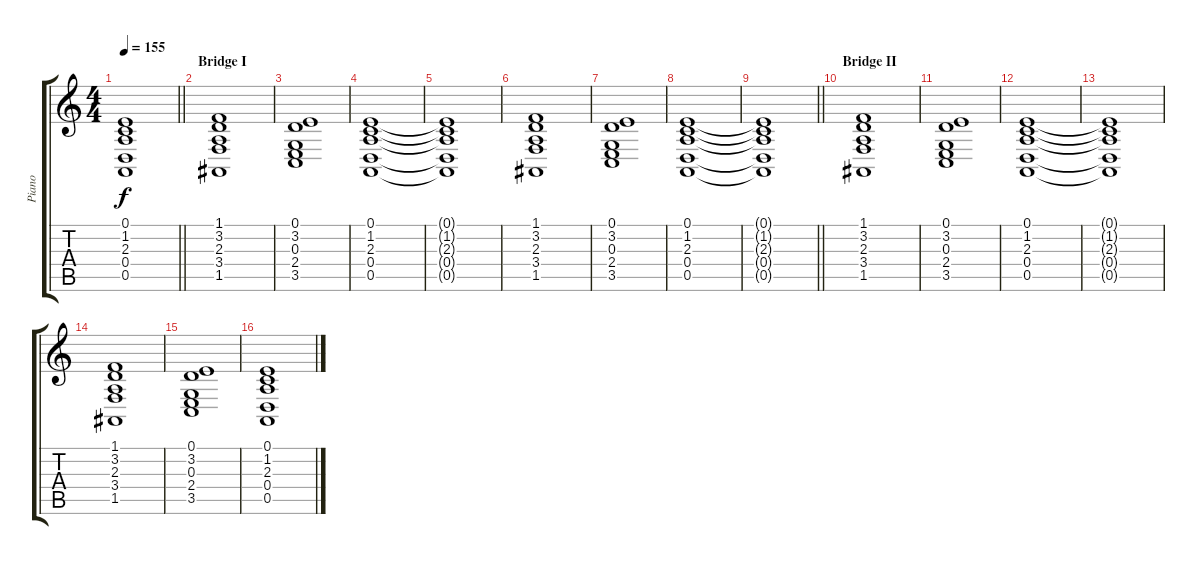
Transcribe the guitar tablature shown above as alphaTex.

\track ("Piano" "Piano") {instrument acousticgrandpiano}
\staff {score tabs}
\tuning (E4 B3 G3 D3 A2 E2) {hide}
\ts (4 4)
\tempo 155
\clef g2
\barLineRight lightlight
\ks c
(0.1{t} 1.2{t} 2.3{t} 0.4{t} 0.5{t}).1{dy f} |
\section ("" "Bridge I")
(1.1 3.2 2.3 3.4 1.5).1 |
(0.1 3.2 0.3 2.4 3.5).1 |
(0.1 1.2 2.3 0.4 0.5).1 |
(0.1{t} 1.2{t} 2.3{t} 0.4{t} 0.5{t}).1 |
(1.1 3.2 2.3 3.4 1.5).1 |
(0.1 3.2 0.3 2.4 3.5).1 |
(0.1 1.2 2.3 0.4 0.5).1 |
\barLineRight lightlight
(0.1{t} 1.2{t} 2.3{t} 0.4{t} 0.5{t}).1 |
\section ("" "Bridge II")
(1.1 3.2 2.3 3.4 1.5).1 |
(0.1 3.2 0.3 2.4 3.5).1 |
(0.1 1.2 2.3 0.4 0.5).1 |
(0.1{t} 1.2{t} 2.3{t} 0.4{t} 0.5{t}).1 |
(1.1 3.2 2.3 3.4 1.5).1 |
(0.1 3.2 0.3 2.4 3.5).1 |
(0.1 1.2 2.3 0.4 0.5).1
